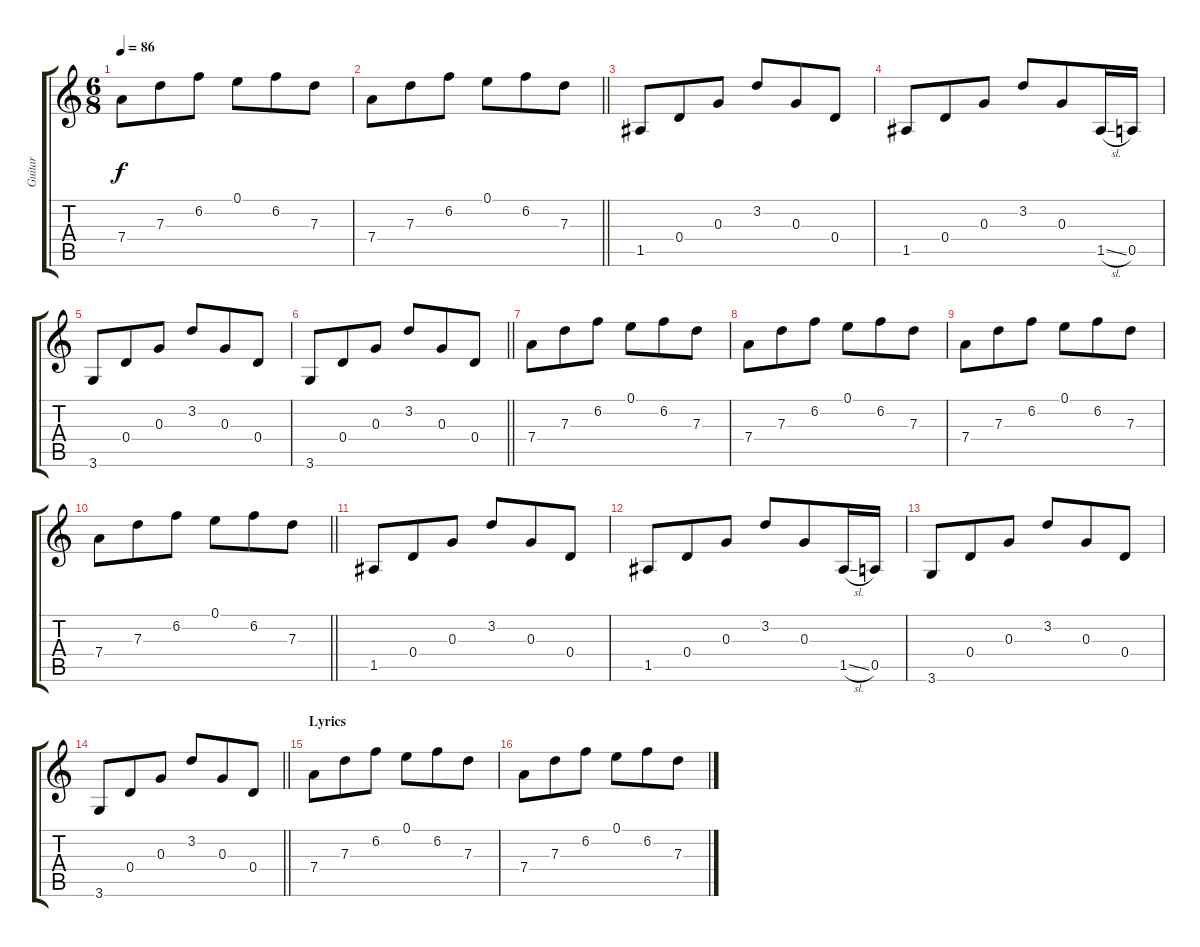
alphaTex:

\track ("Guitar" "Guitar") {instrument acousticguitarnylon}
\staff {score tabs}
\tuning (E4 B3 G3 D3 A2 E2) {hide}
\ts (6 8)
\tempo 86
\clef g2
\ks c
7.4.8{dy f} 7.3.8 6.2.8 0.1.8 6.2.8 7.3.8 |
\barLineRight lightlight
7.4.8 7.3.8 6.2.8 0.1.8 6.2.8 7.3.8 |
1.5.8 0.4.8 0.3.8 3.2.8 0.3.8 0.4.8 |
1.5.8 0.4.8 0.3.8 3.2.8 0.3.8 1.5{sl}.16 0.5.16 |
3.6.8 0.4.8 0.3.8 3.2.8 0.3.8 0.4.8 |
\barLineRight lightlight
3.6.8 0.4.8 0.3.8 3.2.8 0.3.8 0.4.8 |
7.4.8 7.3.8 6.2.8 0.1.8 6.2.8 7.3.8 |
7.4.8 7.3.8 6.2.8 0.1.8 6.2.8 7.3.8 |
7.4.8 7.3.8 6.2.8 0.1.8 6.2.8 7.3.8 |
\barLineRight lightlight
7.4.8 7.3.8 6.2.8 0.1.8 6.2.8 7.3.8 |
1.5.8 0.4.8 0.3.8 3.2.8 0.3.8 0.4.8 |
1.5.8 0.4.8 0.3.8 3.2.8 0.3.8 1.5{sl}.16 0.5.16 |
3.6.8 0.4.8 0.3.8 3.2.8 0.3.8 0.4.8 |
\barLineRight lightlight
3.6.8 0.4.8 0.3.8 3.2.8 0.3.8 0.4.8 |
\section ("" "Lyrics")
7.4.8 7.3.8 6.2.8 0.1.8 6.2.8 7.3.8 |
7.4.8 7.3.8 6.2.8 0.1.8 6.2.8 7.3.8
